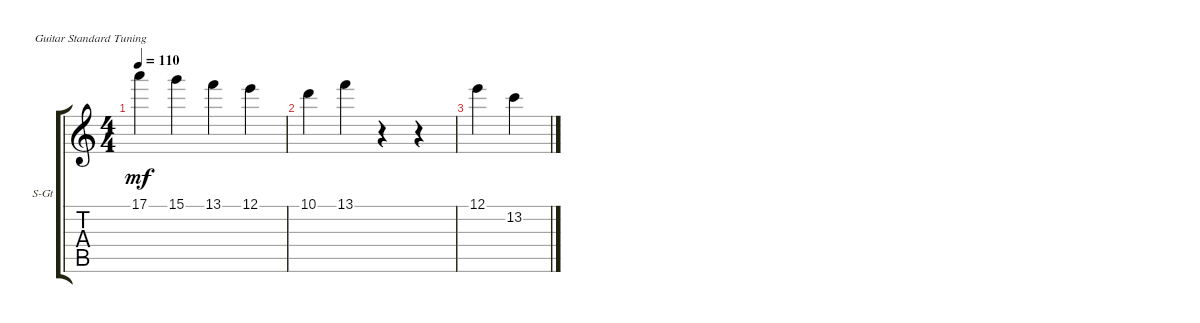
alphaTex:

\defaultSystemsLayout 4
\bracketExtendMode groupsimilarinstruments
\firstSystemTrackNameOrientation horizontal
\otherSystemsTrackNameOrientation horizontal
\track ("Steel Guitar" "S-Gt") {instrument acousticguitarsteel}
\staff {score tabs}
\tuning (E4 B3 G3 D3 A2 E2)
\ts (4 4)
\tempo 110
\clef g2
\ks c
17.1.4{dy mf instrument acousticguitarsteel} 15.1.4 13.1.4 12.1.4 |
10.1.4 13.1.4 r.4 r.4 |
12.1.4 13.2.4
